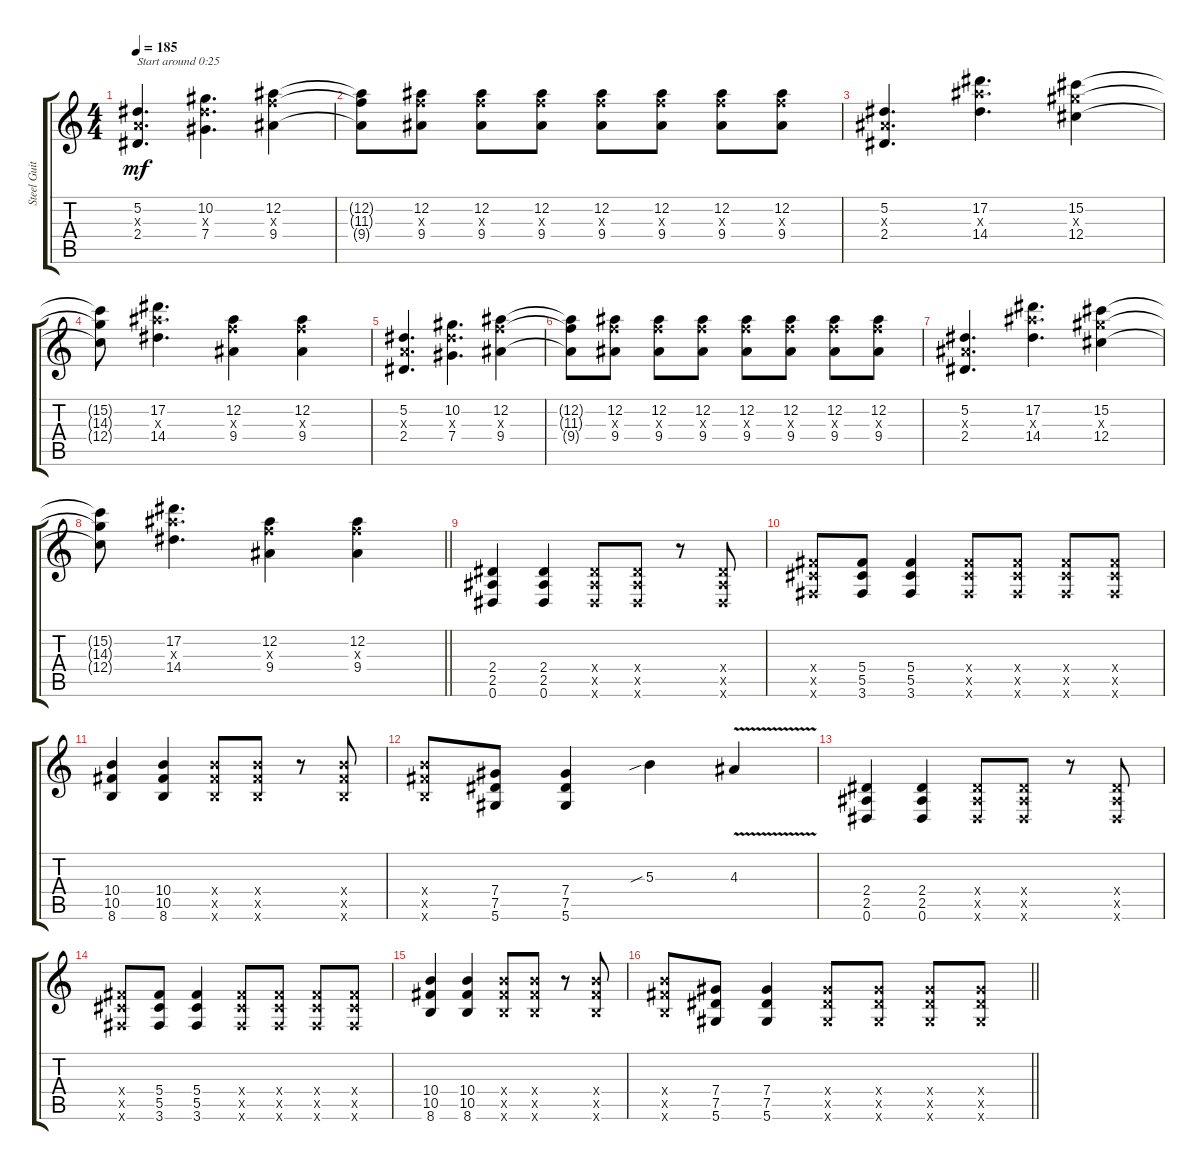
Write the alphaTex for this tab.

\track ("Steel Guitar" "Steel Guit") {instrument overdrivenguitar}
\staff {score tabs}
\tuning (Eb4 Bb3 Gb3 Db3 Ab2 Eb2) {hide}
\ts (4 4)
\tempo 185
\clef g2
\ks c
(5.2 3.3{x} 2.4).4{d txt "Start around 0:25" dy mf instrument overdrivenguitar} (10.2 9.3{x} 7.4).4{d} (12.2 11.3{x} 9.4).4 |
(12.2{t} 11.3{t} 9.4{t}).8 (12.2 11.3{x} 9.4).8 (12.2 11.3{x} 9.4).8 (12.2 11.3{x} 9.4).8 (12.2 11.3{x} 9.4).8 (12.2 11.3{x} 9.4).8 (12.2 11.3{x} 9.4).8 (12.2 11.3{x} 9.4).8 |
(5.2 4.3{x} 2.4).4{d} (17.2 16.3{x} 14.4).4{d} (15.2 14.3{x} 12.4).4 |
(15.2{t} 14.3{t} 12.4{t}).8 (17.2 16.3{x} 14.4).4{d} (12.2 11.3{x} 9.4).4 (12.2 11.3{x} 9.4).4 |
(5.2 3.3{x} 2.4).4{d} (10.2 9.3{x} 7.4).4{d} (12.2 11.3{x} 9.4).4 |
(12.2{t} 11.3{t} 9.4{t}).8 (12.2 11.3{x} 9.4).8 (12.2 11.3{x} 9.4).8 (12.2 11.3{x} 9.4).8 (12.2 11.3{x} 9.4).8 (12.2 11.3{x} 9.4).8 (12.2 11.3{x} 9.4).8 (12.2 11.3{x} 9.4).8 |
(5.2 4.3{x} 2.4).4{d} (17.2 16.3{x} 14.4).4{d} (15.2 14.3{x} 12.4).4 |
\barLineRight lightlight
(15.2{t} 14.3{t} 12.4{t}).8 (17.2 16.3{x} 14.4).4{d} (12.2 11.3{x} 9.4).4 (12.2 11.3{x} 9.4).4 |
(2.4 2.5 0.6).4 (2.4 2.5 0.6).4 (2.4{x} 2.5{x} 0.6{x}).8 (2.4{x} 2.5{x} 0.6{x}).8 r.8 (2.4{x} 2.5{x} 0.6{x}).8 |
(5.4{x} 5.5{x} 3.6{x}).8 (5.4 5.5 3.6).8 (5.4 5.5 3.6).4 (5.4{x} 5.5{x} 3.6{x}).8 (5.4{x} 5.5{x} 3.6{x}).8 (5.4{x} 5.5{x} 3.6{x}).8 (5.4{x} 5.5{x} 3.6{x}).8 |
(10.4 10.5 8.6).4 (10.4 10.5 8.6).4 (10.4{x} 10.5{x} 8.6{x}).8 (10.4{x} 10.5{x} 8.6{x}).8 r.8 (10.4{x} 10.5{x} 8.6{x}).8 |
(10.4{x} 10.5{x} 8.6{x}).8 (7.4 7.5 5.6).8 (7.4 7.5 5.6).4 5.3{sib}.4 4.3{v}.4 |
(2.4 2.5 0.6).4 (2.4 2.5 0.6).4 (2.4{x} 2.5{x} 0.6{x}).8 (2.4{x} 2.5{x} 0.6{x}).8 r.8 (2.4{x} 2.5{x} 0.6{x}).8 |
(5.4{x} 5.5{x} 3.6{x}).8 (5.4 5.5 3.6).8 (5.4 5.5 3.6).4 (5.4{x} 5.5{x} 3.6{x}).8 (5.4{x} 5.5{x} 3.6{x}).8 (5.4{x} 5.5{x} 3.6{x}).8 (5.4{x} 5.5{x} 3.6{x}).8 |
(10.4 10.5 8.6).4 (10.4 10.5 8.6).4 (10.4{x} 10.5{x} 8.6{x}).8 (10.4{x} 10.5{x} 8.6{x}).8 r.8 (10.4{x} 10.5{x} 8.6{x}).8 |
\barLineRight lightlight
(10.4{x} 10.5{x} 8.6{x}).8 (7.4 7.5 5.6).8 (7.4 7.5 5.6).4 (7.4{x} 7.5{x} 5.6{x}).8 (7.4{x} 7.5{x} 5.6{x}).8 (7.4{x} 7.5{x} 5.6{x}).8 (7.4{x} 7.5{x} 5.6{x}).8
